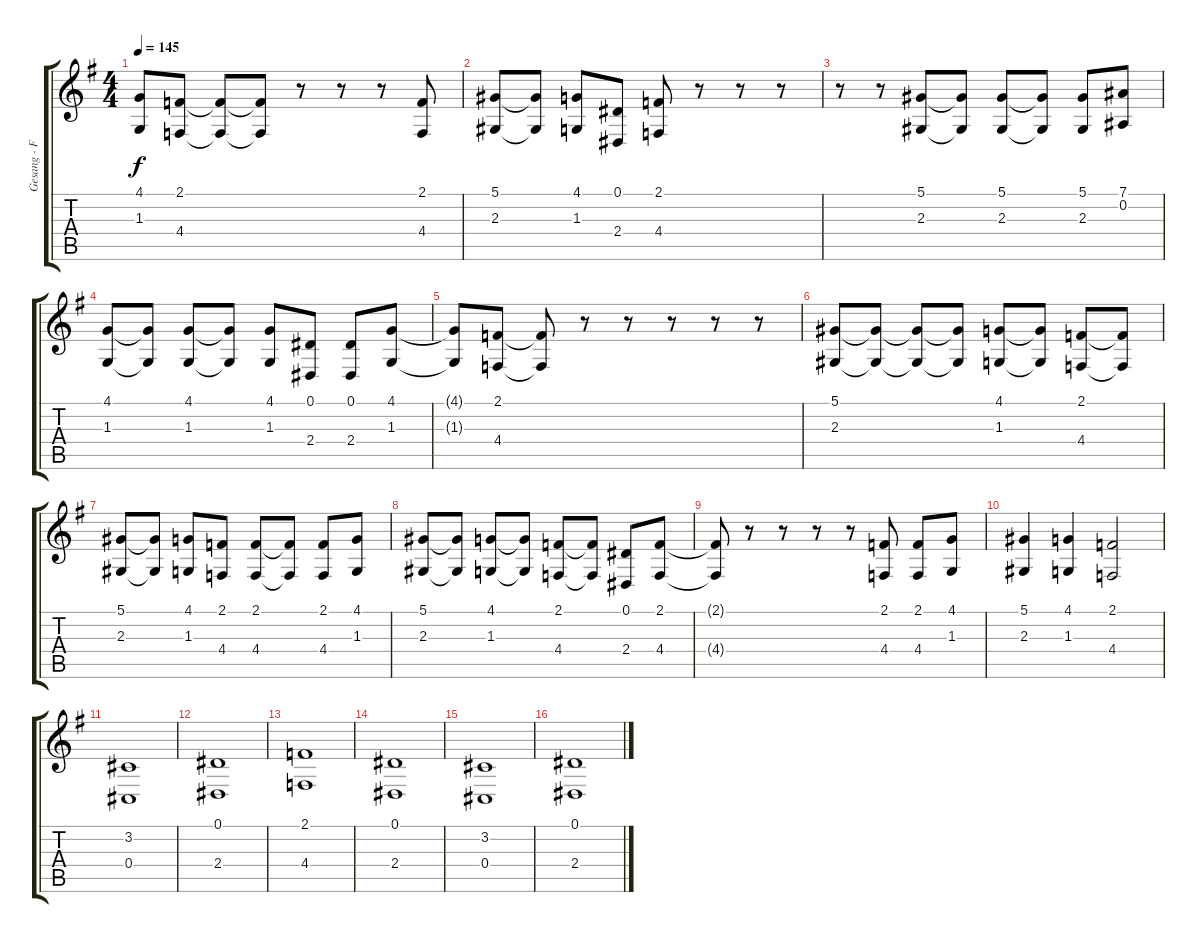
\track ("Gesang - Farin Urlaub" "Gesang - F") {instrument oboe}
\staff {score tabs}
\tuning (Eb4 Bb3 Gb3 Db3 Ab2 Eb2) {hide}
\ts (4 4)
\tempo 145
\clef g2
\ks g
(4.1{t} 1.3{t}).8{dy f} (2.1 4.4).8 (2.1{t} 4.4{t}).8 (2.1{t} 4.4{t}).8 r.8 r.8 r.8 (2.1 4.4).8 |
(5.1 2.3).8 (5.1{t} 2.3{t}).8 (4.1 1.3).8 (0.1 2.4).8 (2.1 4.4).8 r.8 r.8 r.8 |
r.8 r.8 (5.1 2.3).8 (5.1{t} 2.3{t}).8 (5.1 2.3).8 (5.1{t} 2.3{t}).8 (5.1 2.3).8 (7.1 0.2).8 |
(4.1 1.3).8 (4.1{t} 1.3{t}).8 (4.1 1.3).8 (4.1{t} 1.3{t}).8 (4.1 1.3).8 (0.1 2.4).8 (0.1 2.4).8 (4.1 1.3).8 |
(4.1{t} 1.3{t}).8 (2.1 4.4).8 (2.1{t} 4.4{t}).8 r.8 r.8 r.8 r.8 r.8 |
(5.1 2.3).8 (5.1{t} 2.3{t}).8 (5.1{t} 2.3{t}).8 (5.1{t} 2.3{t}).8 (4.1 1.3).8 (4.1{t} 1.3{t}).8 (2.1 4.4).8 (2.1{t} 4.4{t}).8 |
(5.1 2.3).8 (5.1{t} 2.3{t}).8 (4.1 1.3).8 (2.1 4.4).8 (2.1 4.4).8 (2.1{t} 4.4{t}).8 (2.1 4.4).8 (4.1 1.3).8 |
(5.1 2.3).8 (5.1{t} 2.3{t}).8 (4.1 1.3).8 (4.1{t} 1.3{t}).8 (2.1 4.4).8 (2.1{t} 4.4{t}).8 (0.1 2.4).8 (2.1 4.4).8 |
(2.1{t} 4.4{t}).8 r.8 r.8 r.8 r.8 (2.1 4.4).8 (2.1 4.4).8 (4.1 1.3).8 |
(5.1 2.3).4 (4.1 1.3).4 (2.1 4.4).2 |
(3.2 0.4).1 |
(0.1 2.4).1 |
(2.1 4.4).1 |
(0.1 2.4).1 |
(3.2 0.4).1 |
(0.1 2.4).1
